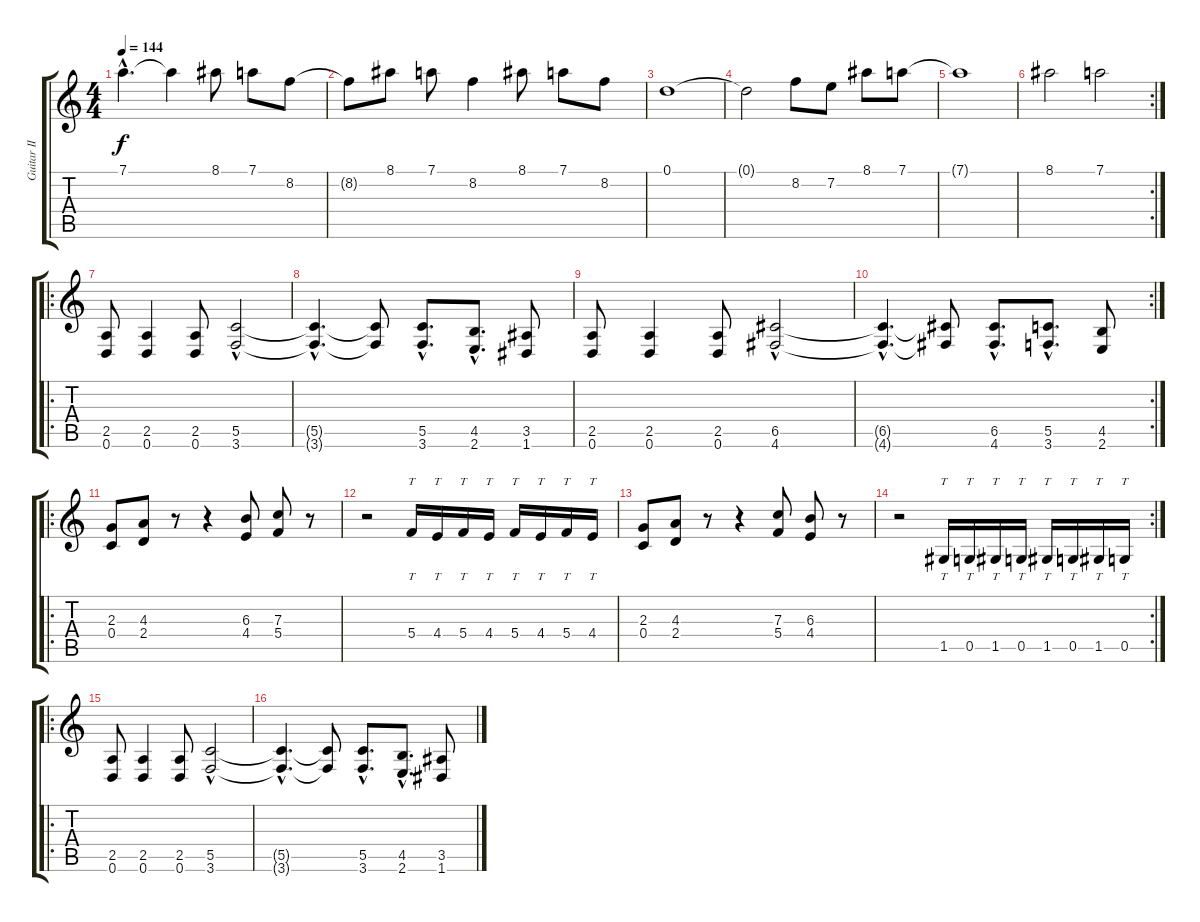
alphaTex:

\track ("Guitar II" "Guitar II") {instrument distortionguitar}
\staff {score tabs}
\tuning (D4 A3 F3 C3 G2 D2) {hide}
\ts (4 4)
\tempo 144
\clef g2
\ks c
7.1{hac t}.4{d dy f} 7.1{t}.4 8.1.8 7.1.8 8.2.8 |
8.2{t}.8 8.1.8 7.1.8 8.2.4 8.1.8 7.1.8 8.2.8 |
0.1.1 |
0.1{t}.2 8.2.8 7.2.8 8.1.8 7.1.8 |
7.1{t}.1 |
\rc 2
8.1.2 7.1.2 |
\ro
(2.5 0.6).8 (2.5 0.6).4 (2.5 0.6).8 (5.5 3.6{hac}).2 |
(5.5{hac t} 3.6{hac t}).4{d} (5.5{t} 3.6{t}).8 (5.5{hac} 3.6{hac}).8{d} (4.5{hac} 2.6{hac}).8{d} (3.5 1.6).8 |
(2.5 0.6).8 (2.5 0.6).4 (2.5 0.6).8 (6.5{hac} 4.6{hac}).2 |
\rc 2
(6.5{hac t} 4.6{hac t}).4{d} (6.5{t} 4.6{t}).8 (6.5{hac} 4.6{hac}).8{d} (5.5{hac} 3.6{hac}).8{d} (4.5 2.6).8 |
\ro
(2.3 0.4).8 (4.3 2.4).8 r.8 r.4 (6.3 4.4).8 (7.3 5.4).8 r.8 |
r.2 5.4.16{tt} 4.4.16{tt} 5.4.16{tt} 4.4.16{tt} 5.4.16{tt} 4.4.16{tt} 5.4.16{tt} 4.4.16{tt} |
(2.3 0.4).8 (4.3 2.4).8 r.8 r.4 (7.3 5.4).8 (6.3 4.4).8 r.8 |
\rc 2
r.2 1.5.16{tt} 0.5.16{tt} 1.5.16{tt} 0.5.16{tt} 1.5.16{tt} 0.5.16{tt} 1.5.16{tt} 0.5.16{tt} |
\ro
(2.5 0.6).8 (2.5 0.6).4 (2.5 0.6).8 (5.5 3.6{hac}).2 |
(5.5{hac t} 3.6{hac t}).4{d} (5.5{t} 3.6{t}).8 (5.5{hac} 3.6{hac}).8{d} (4.5{hac} 2.6{hac}).8{d} (3.5 1.6).8
